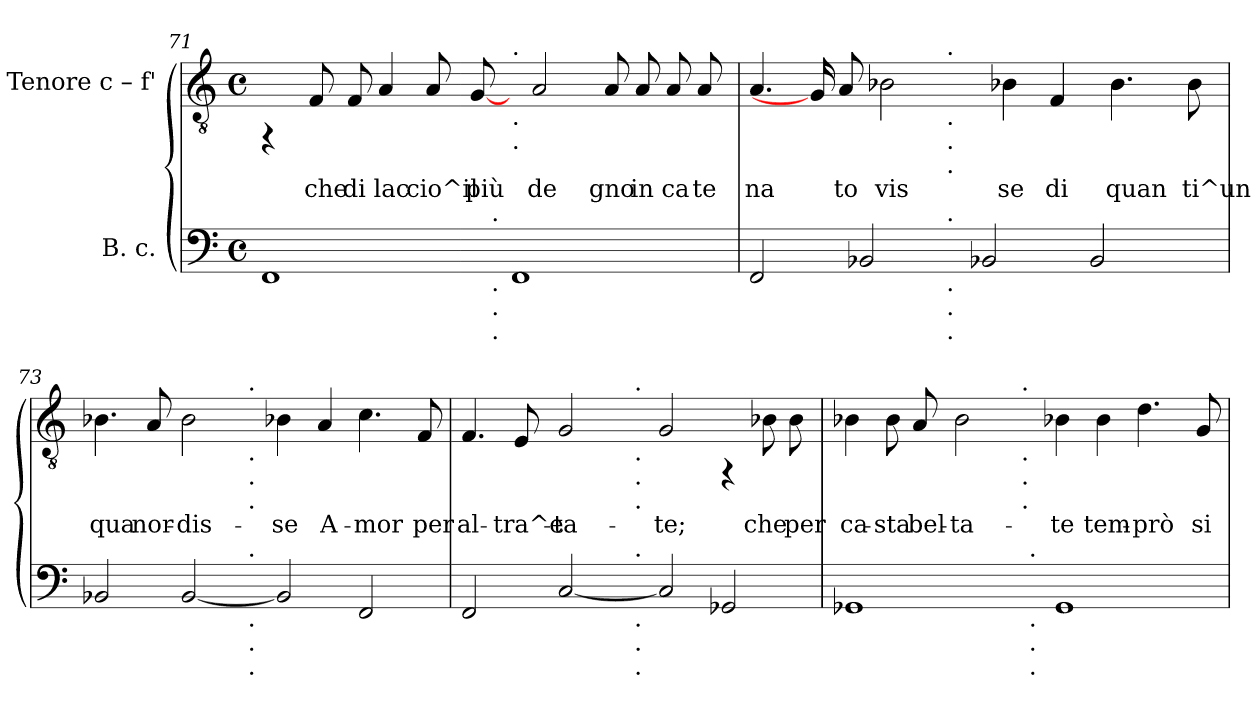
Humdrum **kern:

**kern	**kern	**text
*part2	*part1	*part1
*staff2	*staff1	*staff1
*I"B. c.	*I"Tenore  c – f'	*
*clefF4	*clefGv2	*
*k[]	*k[]	*
*C:	*C:	*
*M4/4	*M4/4	*
*met(c)	*met(c)	*
=71	=71	=71
*^	*	*
1FF	2...ryy	4rFF	.
!	!	!	!LO:LY:b:cj
.	.	8F/	che
!	!	!	!LO:LY:b:cj
.	.	8F/	di
!	!	!	!LO:LY:b:cj
.	.	4A/	lac
!	!	!	!LO:LY:b:cj
.	.	8A/	cio^il
!	!	!	!LO:LY:b:cj
.	.	[8G/	più
!	!LO:TX:a:t=.	!	!
!	!LO:TX:b:t=.	!	!
!	!LO:TX:b:t=.	!	!
!	!LO:TX:b:t=.	!	!
.	1ryy	.	.
!	!	!LO:TX:a:t=.	!
!	!	!LO:TX:b:t=.	!
!	!	!LO:TX:b:t=.	!
1FF	.	16ryy	.
!	!	!	!LO:LY:b:cj
.	.	2A/	de
!	!	!	!LO:LY:b:cj
.	.	8A/	gno
!	!	!	!LO:LY:b:cj
.	.	8A/	in
!	!	!	!LO:LY:b:cj
.	.	8A/	ca
!	!	!	!LO:LY:b:cj
.	8ryy	8A/	te
16ryy	.	.	.
=72	=72	=72	=72
!	!	!	!LO:LY:b:cj
*	*	*^	*
2FF/	2ryy	4.A/	2ryy	na
.	.	16G/]	.	.
!	!	!	!	!LO:LY:b:cj
.	.	8A/	.	to
2BB-X/	4ryy	.	4ryy	.
!	!	!	!	!LO:LY:b:cj
.	.	2B-X\	.	vis
.	16.ryy	.	16.ryy	.
!	!	!	!LO:TX:a:t=.	!
!	!	!	!LO:TX:b:t=.	!
!	!	!	!LO:TX:b:t=.	!
!	!	!	!LO:TX:b:t=.	!
!	!LO:TX:a:t=.	!	!	!
!	!LO:TX:b:t=.	!	!	!
!	!LO:TX:b:t=.	!	!	!
!	!LO:TX:b:t=.	!	!	!
.	1ryy	.	1ryy	.
2BB-X/	.	.	.	.
!	!	!	!	!LO:LY:b:cj
.	.	4B-X\	.	se
!	!	!	!	!LO:LY:b:cj
.	.	4F/	.	di
2BB-/	.	.	.	.
!	!	!	!	!LO:LY:b:cj
.	.	4.B-\	.	quan
.	8..ryy	.	8..ryy	.
!	!	!	!	!LO:LY:b:cj
.	.	8B-\	.	ti^un
16ryy	.	.	.	.
!!LO:LB:g=z	!!
=73	=73	=73	=73	=73
!	!	!	!	!LO:LY:b:cj
2BB-X/	2ryy	4.B-X\	2ryy	qua
!	!	!	!	!LO:LY:b:cj
.	.	8A/	.	nor-
!	!	!	!	!LO:LY:b:cj
[<2BB-/	4ryy	2B-\	4ryy	-dis-
.	16..ryy	.	16..ryy	.
!	!	!	!LO:TX:a:t=.	!
!	!	!	!LO:TX:b:t=.	!
!	!	!	!LO:TX:b:t=.	!
!	!	!	!LO:TX:b:t=.	!
!	!LO:TX:a:t=.	!	!	!
!	!LO:TX:b:t=.	!	!	!
!	!LO:TX:b:t=.	!	!	!
!	!LO:TX:b:t=.	!	!	!
.	1ryy	.	1ryy	.
!	!	!	!	!LO:LY:b:cj
2BB-/]	.	4B-X\	.	-se
!	!	!	!	!LO:LY:b:cj
.	.	4A/	.	A-
!	!	!	!	!LO:LY:b:cj
2FF/	.	4.c\	.	-mor
.	8ryy	.	8ryy	.
!	!	!	!	!LO:LY:b:cj
.	.	8F/	.	per
.	64ryy	.	64ryy	.
=74	=74	=74	=74	=74
!	!	!	!	!LO:LY:b:cj
2FF/	2ryy	4.F/	2ryy	al-
!	!	!	!	!LO:LY:b:cj
.	.	8E/	.	-tra^e-
!	!	!	!	!LO:LY:b:cj
[<2C/	4ryy	2G/	4ryy	-ta-
.	8ryy	.	8ryy	.
.	64ryy	.	64ryy	.
!	!	!	!LO:TX:a:t=.	!
!	!	!	!LO:TX:b:t=.	!
!	!	!	!LO:TX:b:t=.	!
!	!	!	!LO:TX:b:t=.	!
!	!LO:TX:a:t=.	!	!	!
!	!LO:TX:b:t=.	!	!	!
!	!LO:TX:b:t=.	!	!	!
!	!LO:TX:b:t=.	!	!	!
.	1ryy	.	1ryy	.
!	!	!	!	!LO:LY:b:cj
2C/]	.	2G/	.	-te;
2GG-/	.	4rFF	.	.
!	!	!	!	!LO:LY:b:cj
.	.	8B-X\	.	che
!	!	!	!	!LO:LY:b:cj
.	.	8B-\	.	per
.	16..ryy	.	16..ryy	.
=75	=75	=75	=75	=75
!	!	!	!	!LO:LY:b:cj
1GG-	2..ryy	4B-X\	2ryy	ca-
!	!	!	!	!LO:LY:b:cj
.	.	8B-\	.	-sta
!	!	!	!	!LO:LY:b:cj
.	.	8A/	.	bel-
!	!	!	!	!LO:LY:b:cj
.	.	2B-\	4ryy	-ta-
.	.	.	16..ryy	.
!	!	!	!LO:TX:a:t=.	!
!	!	!	!LO:TX:b:t=.	!
!	!	!	!LO:TX:b:t=.	!
!	!	!	!LO:TX:b:t=.	!
.	.	.	1ryy	.
!	!LO:TX:a:t=.	!	!	!
!	!LO:TX:b:t=.	!	!	!
!	!LO:TX:b:t=.	!	!	!
!	!LO:TX:b:t=.	!	!	!
.	1ryy	.	.	.
!	!	!	!	!LO:LY:b:cj
1GG-	.	4B-X\	.	-te
!	!	!	!	!LO:LY:b:cj
.	.	4B-\	.	tem-
!	!	!	!	!LO:LY:b:cj
.	.	4.d\	.	-prò
.	.	.	8ryy	.
!	!	!	!	!LO:LY:b:cj
.	8ryy	8G/	.	si
.	.	.	64ryy	.
*v	*v	*	*	*
*	*v	*v	*
=	=	=
*-	*-	*-
